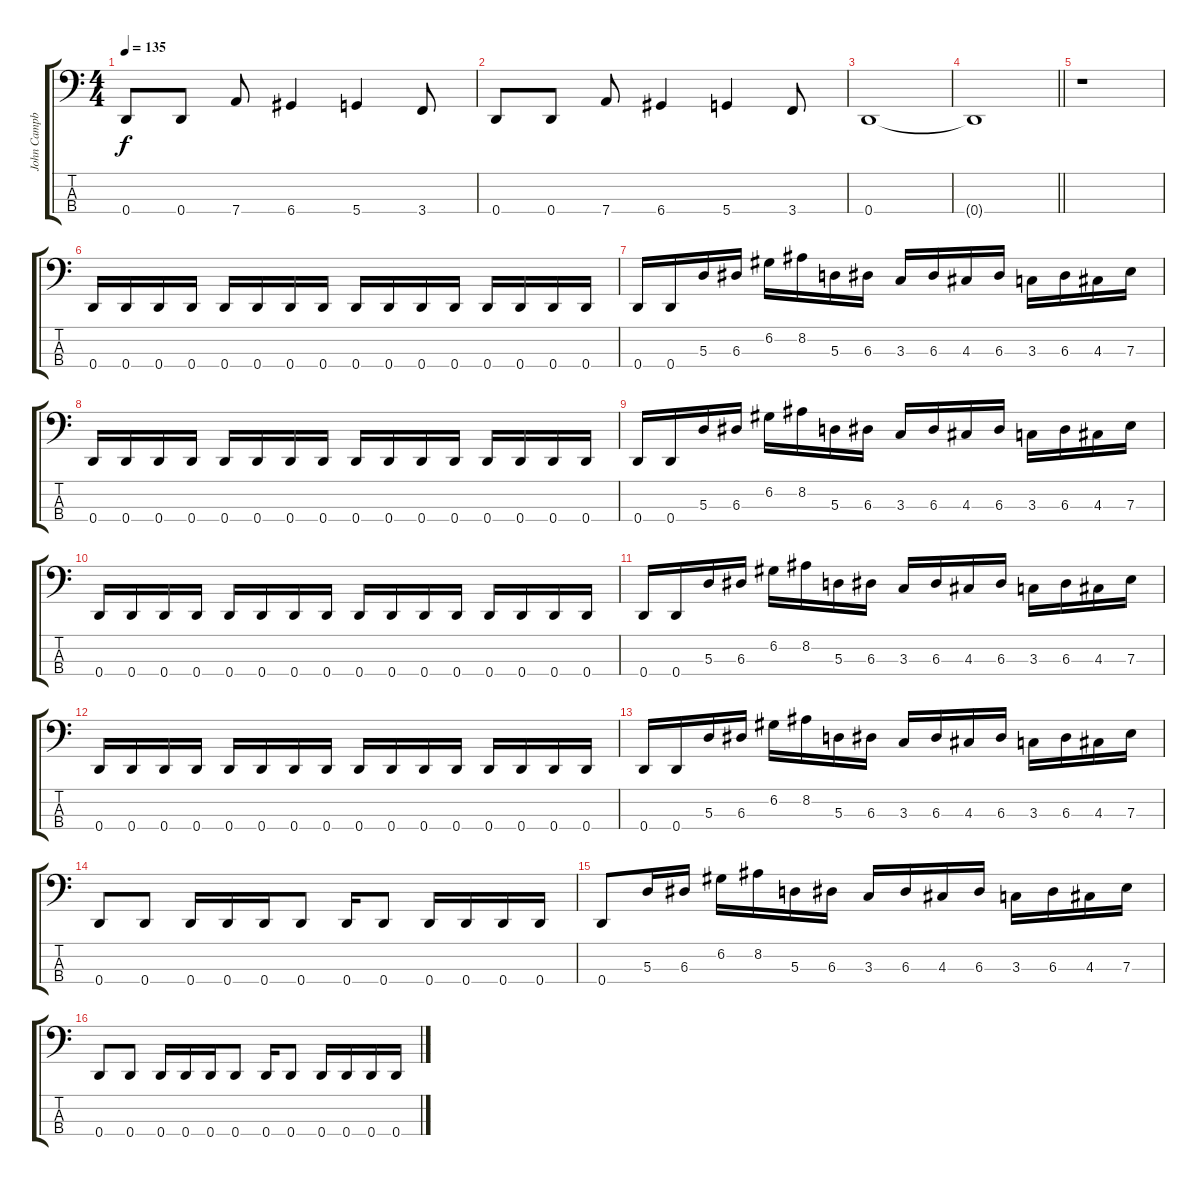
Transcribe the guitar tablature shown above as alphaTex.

\track ("John Campbell (Bass)" "John Campb") {instrument electricbasspick}
\staff {score tabs}
\tuning (G2 D2 A1 D1) {hide}
\ts (4 4)
\tempo 135
\clef f4
\ks c
0.4.8{dy f} 0.4.8 7.4.8 6.4.4 5.4.4 3.4.8 |
0.4.8 0.4.8 7.4.8 6.4.4 5.4.4 3.4.8 |
0.4.1 |
\barLineRight lightlight
0.4{t}.1 |
r.1 |
0.4.16 0.4.16 0.4.16 0.4.16 0.4.16 0.4.16 0.4.16 0.4.16 0.4.16 0.4.16 0.4.16 0.4.16 0.4.16 0.4.16 0.4.16 0.4.16 |
0.4.16 0.4.16 5.3.16 6.3.16 6.2.16 8.2.16 5.3.16 6.3.16 3.3.16 6.3.16 4.3.16 6.3.16 3.3.16 6.3.16 4.3.16 7.3.16 |
0.4.16 0.4.16 0.4.16 0.4.16 0.4.16 0.4.16 0.4.16 0.4.16 0.4.16 0.4.16 0.4.16 0.4.16 0.4.16 0.4.16 0.4.16 0.4.16 |
0.4.16 0.4.16 5.3.16 6.3.16 6.2.16 8.2.16 5.3.16 6.3.16 3.3.16 6.3.16 4.3.16 6.3.16 3.3.16 6.3.16 4.3.16 7.3.16 |
0.4.16 0.4.16 0.4.16 0.4.16 0.4.16 0.4.16 0.4.16 0.4.16 0.4.16 0.4.16 0.4.16 0.4.16 0.4.16 0.4.16 0.4.16 0.4.16 |
0.4.16 0.4.16 5.3.16 6.3.16 6.2.16 8.2.16 5.3.16 6.3.16 3.3.16 6.3.16 4.3.16 6.3.16 3.3.16 6.3.16 4.3.16 7.3.16 |
0.4.16 0.4.16 0.4.16 0.4.16 0.4.16 0.4.16 0.4.16 0.4.16 0.4.16 0.4.16 0.4.16 0.4.16 0.4.16 0.4.16 0.4.16 0.4.16 |
0.4.16 0.4.16 5.3.16 6.3.16 6.2.16 8.2.16 5.3.16 6.3.16 3.3.16 6.3.16 4.3.16 6.3.16 3.3.16 6.3.16 4.3.16 7.3.16 |
0.4.8 0.4.8 0.4.16 0.4.16 0.4.16 0.4.8 0.4.16 0.4.8 0.4.16 0.4.16 0.4.16 0.4.16 |
0.4.8 5.3.16 6.3.16 6.2.16 8.2.16 5.3.16 6.3.16 3.3.16 6.3.16 4.3.16 6.3.16 3.3.16 6.3.16 4.3.16 7.3.16 |
0.4.8 0.4.8 0.4.16 0.4.16 0.4.16 0.4.8 0.4.16 0.4.8 0.4.16 0.4.16 0.4.16 0.4.16
